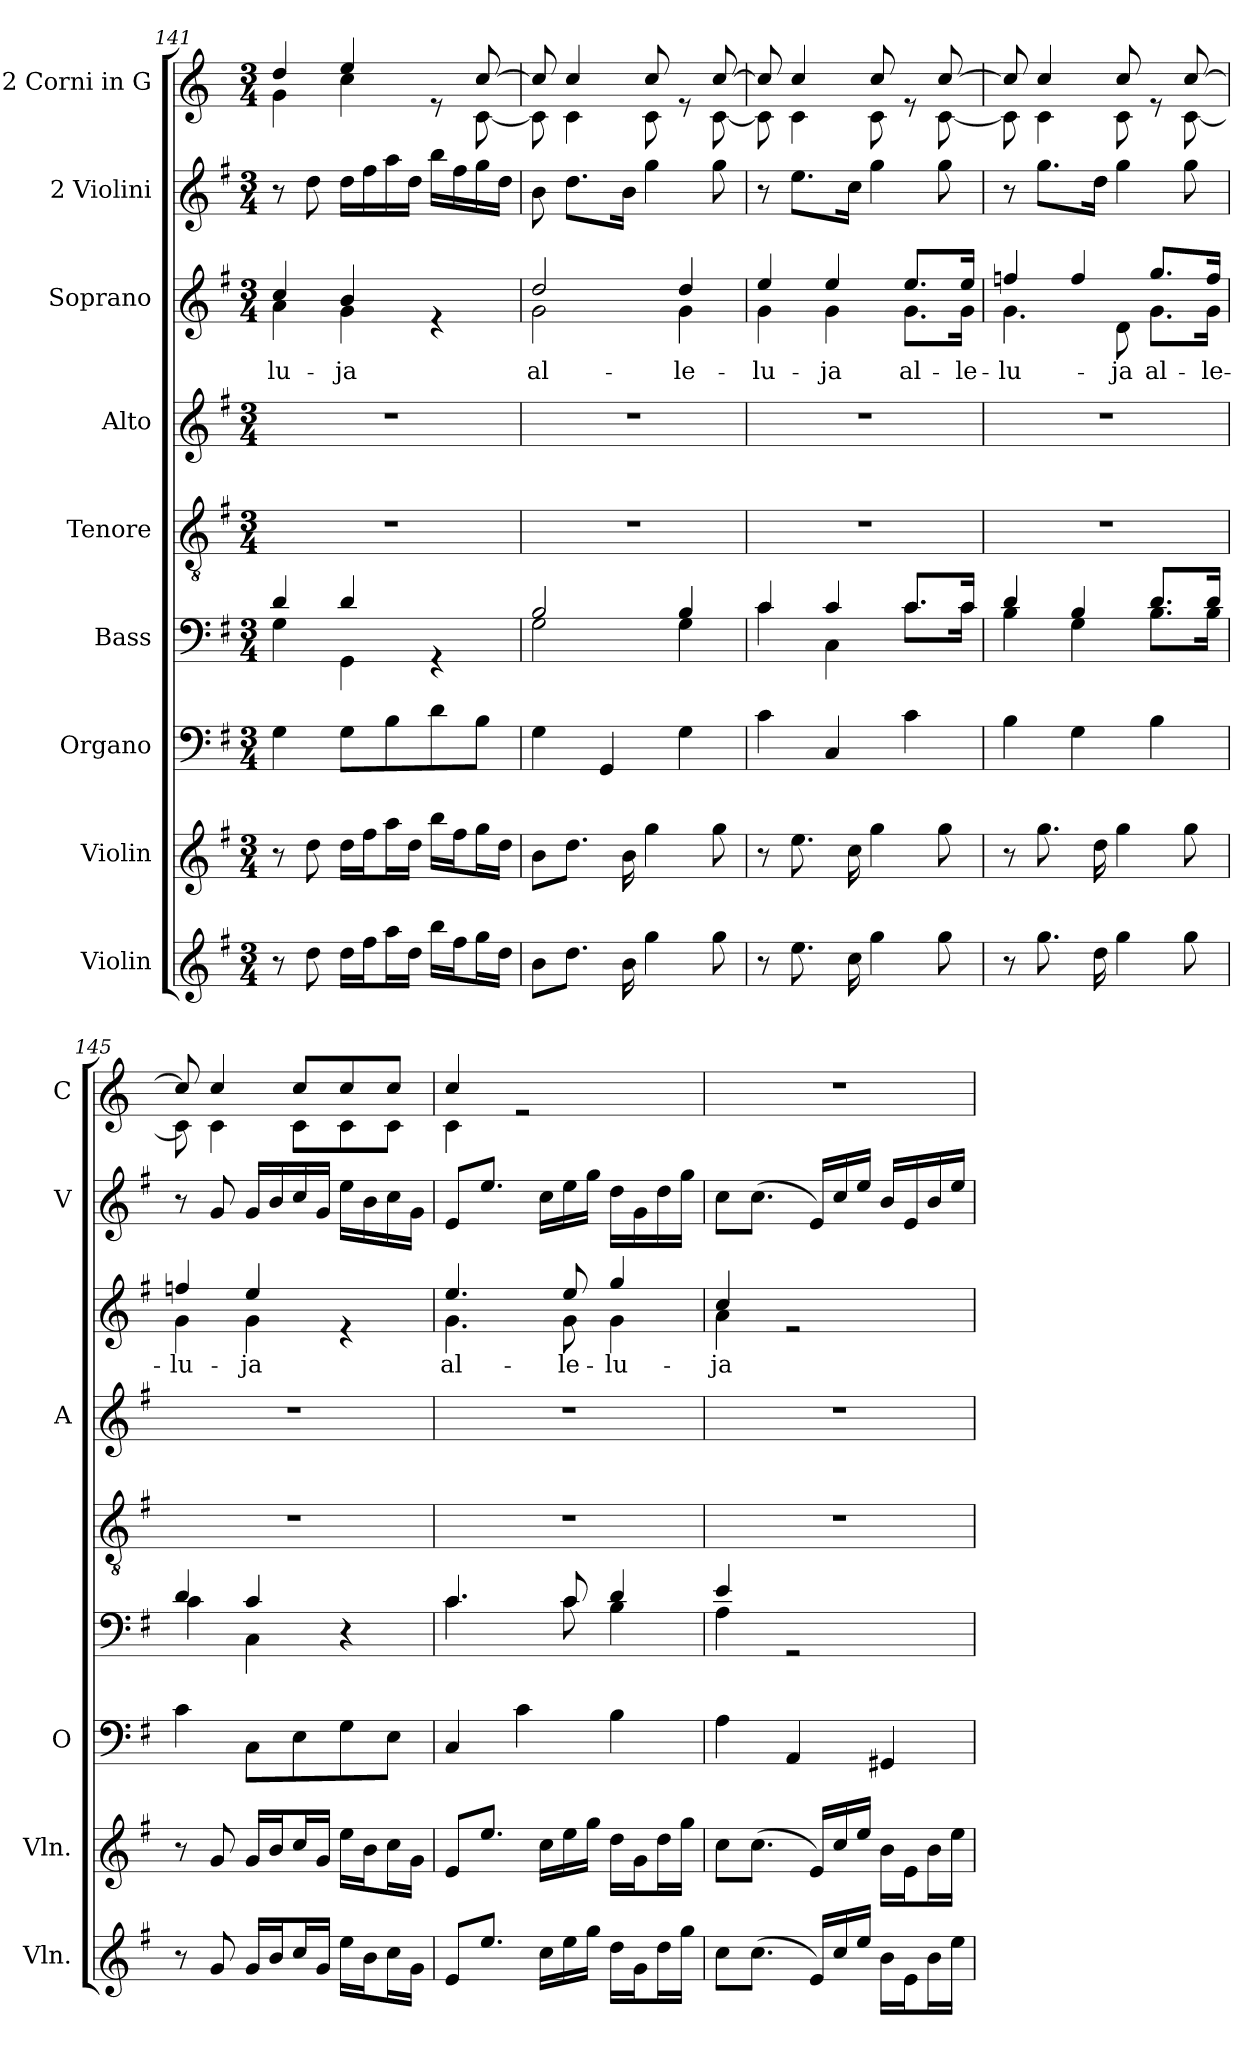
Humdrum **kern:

**kern	**kern	**kern	**kern	**kern	**kern	**kern	**text	**kern	**kern
*part9	*part8	*part7	*part6	*part5	*part4	*part3	*part3	*part2	*part1
*staff9	*staff8	*staff7	*staff6	*staff5	*staff4	*staff3	*staff3	*staff2	*staff1
*I"Violin	*I"Violin	*I"Organo	*I"Bass	*I"Tenore	*I"Alto	*I"Soprano	*	*I"2 Violini	*I"2 Corni in G
*I'Vln.	*I'Vln.	*I'O	*	*	*I'A	*	*	*I'V	*I'C
*clefG2	*clefG2	*clefF4	*clefF4	*clefGv2	*clefG2	*clefG2	*	*clefG2	*clefG2
*	*	*	*	*	*	*	*	*	*ITrd3c5
*k[f#]	*k[f#]	*k[f#]	*k[f#]	*k[f#]	*k[f#]	*k[f#]	*	*k[f#]	*k[f#]
*M3/4	*M3/4	*M3/4	*M3/4	*M3/4	*M3/4	*M3/4	*	*M3/4	*M3/4
=141	=141	=141	=141	=141	=141	=141	=141	=141	=141
*	*	*	*^	*	*	*^	*	*	*
!	!	!	!	!	!	!	!	!	!LO:LY:b	!	!
*	*	*	*	*	*	*	*	*	*	*	*^
8r	8r	4G\	4d/	4G\	2.r	2.r	4cc/	4a\	-lu-	8r	4a/	4d\
8dd\	8dd\	.	.	.	.	.	.	.	.	8dd\	.	.
!	!	!	!	!	!	!	!	!	!LO:LY:b	!	!	!
16dd\LL	16dd\LL	8G\L	4d/	4GG\	.	.	4b/	4g\	-ja	16dd\LL	4b/	4g\
16ff#\J	16ff#\J	.	.	.	.	.	.	.	.	16ff#\	.	.
16aa\L	16aa\L	8B\	.	.	.	.	.	.	.	16aa\	.	.
16dd\JJ	16dd\JJ	.	.	.	.	.	.	.	.	16dd\JJ	.	.
16bb\LL	16bb\LL	8d\	4rGG	4ryy	.	.	4re	4ryy	.	16bb\LL	8re	8ryy
16ff#\J	16ff#\J	.	.	.	.	.	.	.	.	16ff#\	.	.
16gg\L	16gg\L	8B\J	.	.	.	.	.	.	.	16gg\	[8g/	[8G\
16dd\JJ	16dd\JJ	.	.	.	.	.	.	.	.	16dd\JJ	.	.
=142	=142	=142	=142	=142	=142	=142	=142	=142	=142	=142	=142	=142
!	!	!	!	!	!	!	!	!	!LO:LY:b	!	!	!
8b\L	8b\L	4G\	2B/	2G\	2.r	2.r	2dd/	2g\	al-	8b\	8g/]	8G\]
8.dd\J	8.dd\J	.	.	.	.	.	.	.	.	8.dd\L	4g/	4G\
.	.	4GG/	.	.	.	.	.	.	.	.	.	.
16b\	16b\	.	.	.	.	.	.	.	.	16b\Jk	.	.
4gg\	4gg\	.	.	.	.	.	.	.	.	4gg\	8g/	8G\
!	!	!	!	!	!	!	!	!	!LO:LY:b	!	!	!
.	.	4G\	4B/	4G\	.	.	4dd/	4g\	-le-	.	8re	8ryy
8gg\	8gg\	.	.	.	.	.	.	.	.	8gg\	[8g/	[8G\
=143	=143	=143	=143	=143	=143	=143	=143	=143	=143	=143	=143	=143
!	!	!	!	!	!	!	!	!	!LO:LY:b	!	!	!
8r	8r	4c\	4c/	4c\	2.r	2.r	4ee/	4g\	-lu-	8r	8g/]	8G\]
8.ee\	8.ee\	.	.	.	.	.	.	.	.	8.ee\L	4g/	4G\
!	!	!	!	!	!	!	!	!	!LO:LY:b	!	!	!
.	.	4C/	4c/	4C\	.	.	4ee/	4g\	-ja	.	.	.
16cc\	16cc\	.	.	.	.	.	.	.	.	16cc\Jk	.	.
4gg\	4gg\	.	.	.	.	.	.	.	.	4gg\	8g/	8G\
!	!	!	!	!	!	!	!	!	!LO:LY:b	!	!	!
.	.	4c\	8.c/L	8.c\L	.	.	8.ee/L	8.g\L	al-	.	8re	8ryy
8gg\	8gg\	.	.	.	.	.	.	.	.	8gg\	[8g/	[8G\
!	!	!	!	!	!	!	!	!	!LO:LY:b	!	!	!
.	.	.	16c/Jk	16c\Jk	.	.	16ee/Jk	16g\Jk	-le-	.	.	.
!!LO:PB:g=z	!!
=144	=144	=144	=144	=144	=144	=144	=144	=144	=144	=144	=144	=144
!	!	!	!	!	!	!	!	!	!LO:LY:b	!	!	!
8r	8r	4B\	4d/	4B\	2.r	2.r	4ffn/	4.g\	-lu-	8r	8g/]	8G\]
8.gg\	8.gg\	.	.	.	.	.	.	.	.	8.gg\L	4g/	4G\
.	.	4G\	4B/	4G\	.	.	4ff/	.	.	.	.	.
16dd\	16dd\	.	.	.	.	.	.	.	.	16dd\Jk	.	.
!	!	!	!	!	!	!	!	!	!LO:LY:b	!	!	!
4gg\	4gg\	.	.	.	.	.	.	8d\	-ja	4gg\	8g/	8G\
!	!	!	!	!	!	!	!	!	!LO:LY:b	!	!	!
.	.	4B\	8.d/L	8.B\L	.	.	8.gg/L	8.g\L	al-	.	8re	8ryy
8gg\	8gg\	.	.	.	.	.	.	.	.	8gg\	[8g/	[8G\
!	!	!	!	!	!	!	!	!	!LO:LY:b	!	!	!
.	.	.	16d/Jk	16B\Jk	.	.	16ff/Jk	16g\Jk	-le-	.	.	.
=145	=145	=145	=145	=145	=145	=145	=145	=145	=145	=145	=145	=145
!	!	!	!	!	!	!	!	!	!LO:LY:b	!	!	!
8r	8r	4c\	4d/	4c\	2.r	2.r	4ffn/	4g\	-lu-	8r	8g/]	8G\]
8g/	8g/	.	.	.	.	.	.	.	.	8g/	4g/	4G\
!	!	!	!	!	!	!	!	!	!LO:LY:b	!	!	!
16g/LL	16g/LL	8C\L	4c/	4C\	.	.	4ee/	4g\	-ja	16g/LL	.	.
16b/J	16b/J	.	.	.	.	.	.	.	.	16b/	.	.
16cc/L	16cc/L	8E\	.	.	.	.	.	.	.	16cc/	8g/L	8G\L
16g/JJ	16g/JJ	.	.	.	.	.	.	.	.	16g/JJ	.	.
16ee\LL	16ee\LL	8G\	4r	4ryy	.	.	4re	4ryy	.	16ee\LL	8g/	8G\
16b\J	16b\J	.	.	.	.	.	.	.	.	16b\	.	.
16cc\L	16cc\L	8E\J	.	.	.	.	.	.	.	16cc\	8g/J	8G\J
16g\JJ	16g\JJ	.	.	.	.	.	.	.	.	16g\JJ	.	.
=146	=146	=146	=146	=146	=146	=146	=146	=146	=146	=146	=146	=146
!	!	!	!	!	!	!	!	!	!LO:LY:b	!	!	!
8e/L	8e/L	4C/	4.c/	4.c\	2.r	2.r	4.ee/	4.g\	al-	8e/L	4g/	4G\
8.ee/J	8.ee/J	.	.	.	.	.	.	.	.	8.ee/J	.	.
.	.	4c\	.	.	.	.	.	.	.	.	2re	2ryy
16cc\LL	16cc\LL	.	.	.	.	.	.	.	.	16cc\LL	.	.
!	!	!	!	!	!	!	!	!	!LO:LY:b	!	!	!
16ee\	16ee\	.	8c/	8c\	.	.	8ee/	8g\	-le-	16ee\	.	.
16gg\JJ	16gg\JJ	.	.	.	.	.	.	.	.	16gg\JJ	.	.
!	!	!	!	!	!	!	!	!	!LO:LY:b	!	!	!
16dd\LL	16dd\LL	4B\	4d/	4B\	.	.	4gg/	4g\	-lu-	16dd\LL	.	.
16g\J	16g\J	.	.	.	.	.	.	.	.	16g\	.	.
16dd\L	16dd\L	.	.	.	.	.	.	.	.	16dd\	.	.
16gg\JJ	16gg\JJ	.	.	.	.	.	.	.	.	16gg\JJ	.	.
*	*	*	*	*	*	*	*	*	*	*	*v	*v
=147	=147	=147	=147	=147	=147	=147	=147	=147	=147	=147	=147
!	!	!	!	!	!	!	!	!	!LO:LY:b	!	!
8cc\L	8cc\L	4A\	4e/	4A\	2.r	2.r	4cc/	4a\	-ja	8cc\L	2.r
(8.cc\J	(8.cc\J	.	.	.	.	.	.	.	.	(8.cc\J	.
.	.	4AA/	2rGG	2ryy	.	.	2re	2ryy	.	.	.
16e/LL)	16e/LL)	.	.	.	.	.	.	.	.	16e/LL)	.
16cc/	16cc/	.	.	.	.	.	.	.	.	16cc/	.
16ee/JJ	16ee/JJ	.	.	.	.	.	.	.	.	16ee/JJ	.
16b\LL	16b\LL	4GG#X/	.	.	.	.	.	.	.	16b/LL	.
16e\J	16e\J	.	.	.	.	.	.	.	.	16e/	.
16b\L	16b\L	.	.	.	.	.	.	.	.	16b/	.
16ee\JJ	16ee\JJ	.	.	.	.	.	.	.	.	16ee/JJ	.
*	*	*	*v	*v	*	*	*v	*v	*	*	*
=	=	=	=	=	=	=	=	=	=
*-	*-	*-	*-	*-	*-	*-	*-	*-	*-
